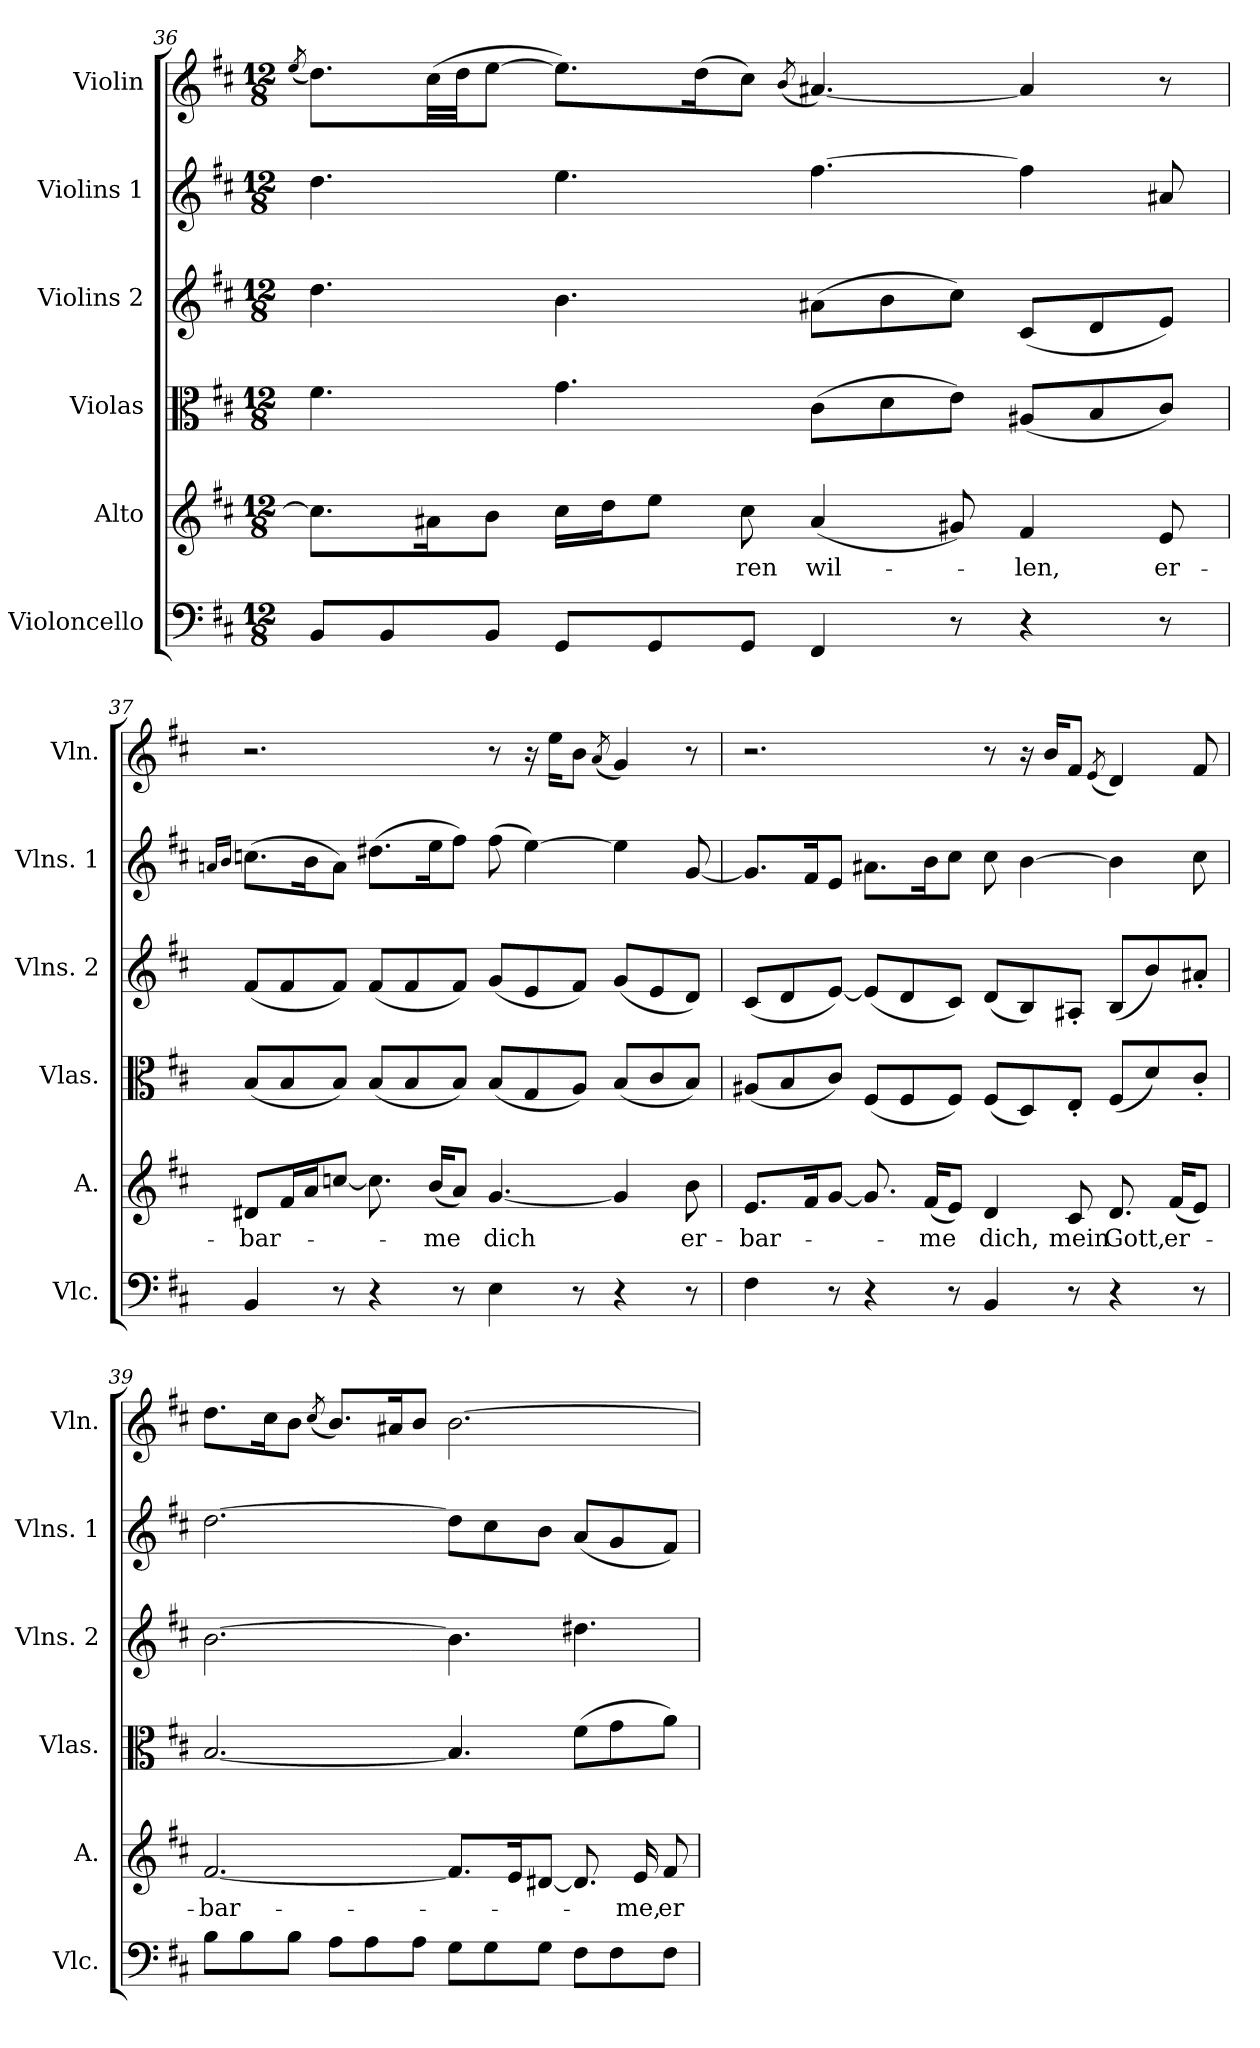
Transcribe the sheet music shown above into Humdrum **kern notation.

**kern	**kern	**text	**kern	**kern	**kern	**kern
*part6	*part5	*part5	*part4	*part3	*part2	*part1
*staff6	*staff5	*staff5	*staff4	*staff3	*staff2	*staff1
*I"Violoncello	*I"Alto	*	*I"Violas	*I"Violins 2	*I"Violins 1	*I"Violin
*I'Vlc.	*I'A.	*	*I'Vlas.	*I'Vlns. 2	*I'Vlns. 1	*I'Vln.
!!LO:PB:g=z
*clefF4	*clefG2	*	*clefC3	*clefG2	*clefG2	*clefG2
*k[f#c#]	*k[f#c#]	*	*k[f#c#]	*k[f#c#]	*k[f#c#]	*k[f#c#]
*M12/8	*M12/8	*	*M12/8	*M12/8	*M12/8	*M12/8
=36	=36	=36	=36	=36	=36	=36
.	.	.	.	.	.	(8qee/
8BB/L	8.cc#\L]	.	4.f#\	4.dd\	4.dd\	8.dd\L)
8BB/	.	.	.	.	.	.
.	16a#X\K	.	.	.	.	(32cc#\LL
.	.	.	.	.	.	32dd\JJ
8BB/J	8b\J	.	.	.	.	[8ee\J
8GG/L	16cc#\LL	.	4.g\	4.b\	4.ee\	8.ee\L])
.	16dd\J	.	.	.	.	.
8GG/	8ee\J	.	.	.	.	.
.	.	.	.	.	.	(16dd\K
!	!	!LO:LY:b	!	!	!	!
8GG/J	8cc#\	-ren	.	.	.	8cc#\J)
.	.	.	.	.	.	(8qb/
!	!	!LO:LY:b	!	!	!	!
4FF#/	(4a#/	wil-	(8c#\L	(8a#X\L	[4.ff#\	[4.a#X/)
.	.	.	8d\	8b\	.	.
8r	8g#X/)	.	8e\J)	8cc#\J)	.	.
!	!	!LO:LY:b	!	!	!	!
4r	4f#/	-len,	(8A#X/L	(8c#/L	4ff#\]	4a#/]
.	.	.	8B/	8d/	.	.
!	!	!LO:LY:b	!	!	!	!
8r	8e/	er-	8c#/J)	8e/J)	8a#X/	8r
=37	=37	=37	=37	=37	=37	=37
.	.	.	.	.	16qan/LL	.
.	.	.	.	.	16qb/JJ	.
!	!	!LO:LY:b	!	!	!	!
4BB/	8d#X/L	-bar-	(8B/L	(8f#/L	(8.ccn\L	2.r
.	16f#/L	.	8B/	8f#/	.	.
.	16a/J	.	.	.	16b\K	.
8r	[8ccn/J	.	8B/J)	8f#/J)	8a\J)	.
4r	8.cc\]	.	(8B/L	(8f#/L	(8.dd#X\L	.
.	.	.	8B/	8f#/	.	.
!	!	!LO:LY:b	!	!	!	!
.	(16b/KL	-me	.	.	16ee\K	.
8r	8a/J)	.	8B/J)	8f#/J)	8ff#\J)	.
!	!	!LO:LY:b	!	!	!	!
4E\	[4.g/	dich	(8B/L	(8g/L	(8ff#\	8r
.	.	.	8G/	8e/	[4ee\)	16r
.	.	.	.	.	.	16ee\KL
8r	.	.	8A/J)	8f#/J)	.	8b\J
.	.	.	.	.	.	(8qa/
4r	4g/]	.	(8B/L	(8g/L	4ee\]	4g/)
.	.	.	8c#/	8e/	.	.
!	!	!LO:LY:b	!	!	!	!
8r	8b\	er-	8B/J)	8d/J)	[8g/	8r
!!LO:LB:g=z
=38	=38	=38	=38	=38	=38	=38
!	!	!LO:LY:b	!	!	!	!
4F#\	8.e/L	-bar-	(8A#X/L	(8c#/L	8.g/L]	2.r
.	.	.	8B/	8d/	.	.
.	16f#/K	.	.	.	16f#/K	.
8r	[8g/J	.	8c#/J)	[8e/J)	8e/J	.
4r	8.g/]	.	(8F#/L	(8e/L]	8.a#X\L	.
.	.	.	8F#/	8d/	.	.
!	!	!LO:LY:b	!	!	!	!
.	(16f#/KL	-me	.	.	16b\K	.
8r	8e/J)	.	8F#/J)	8c#/J)	8cc#\J	.
!	!	!LO:LY:b	!	!	!	!
4BB/	4d/	dich,	(8F#/L	(8d/L	8cc#\	8r
.	.	.	8D/)	8B/)	[4b\	16r
.	.	.	.	.	.	16b/KL
!	!	!LO:LY:b	!	!	!	!
8r	8c#/	mein	8E'/J	8A#X'/J	.	8f#/J
.	.	.	.	.	.	(8qe/
!	!	!LO:LY:b	!	!	!	!
4r	8.d/	Gott,	(8F#/L	(8B/L	4b\]	4d/)
.	.	.	8d/)	8b/)	.	.
!	!	!LO:LY:b	!	!	!	!
.	(16f#/KL	er-	.	.	.	.
8r	8e/J)	.	8c#'/J	8a#X'/J	8cc#\	8f#/
=39	=39	=39	=39	=39	=39	=39
!	!	!LO:LY:b	!	!	!	!
8B\L	[2.f#/	-bar-	[2.B/	[2.b\	[2.dd\	8.dd\L
8B\	.	.	.	.	.	.
.	.	.	.	.	.	16cc#\K
8B\J	.	.	.	.	.	8b\J
.	.	.	.	.	.	(8qcc#/
8A\L	.	.	.	.	.	8.b/L)
8A\	.	.	.	.	.	.
.	.	.	.	.	.	16a#X/K
8A\J	.	.	.	.	.	8b/J
8G\L	8.f#/L]	.	4.B/]	4.b\]	8dd\L]	[2.b\
8G\	.	.	.	.	8cc#\	.
.	16e/K	.	.	.	.	.
8G\J	[8d#X/J	.	.	.	8b\J	.
8F#\L	8.d#/]	.	(8f#\L	4.dd#X\	(8a/L	.
8F#\	.	.	8g\	.	8g/	.
!	!	!LO:LY:b	!	!	!	!
.	16e/	-me,	.	.	.	.
!	!	!LO:LY:b	!	!	!	!
8F#\J	8f#/	er-	8a\J)	.	8f#/J)	.
=	=	=	=	=	=	=
*-	*-	*-	*-	*-	*-	*-
